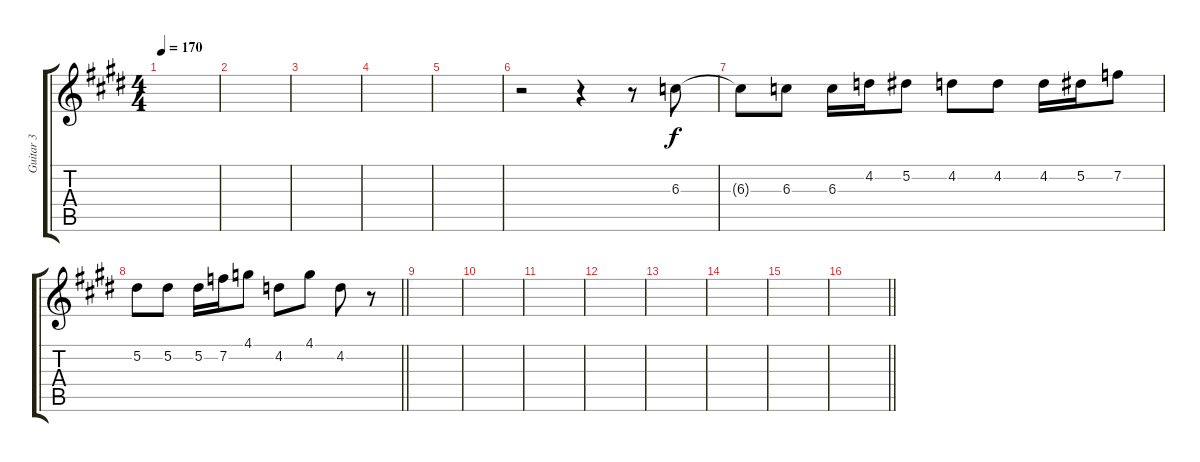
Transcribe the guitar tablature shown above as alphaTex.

\track ("Guitar 3" "Guitar 3") {instrument distortionguitar}
\staff {score tabs}
\tuning (Eb4 Bb3 Gb3 Db3 Ab2 Eb2) {hide}
\ts (4 4)
\tempo 170
\clef g2
\ks e
|
|
|
|
|
r.2 r.4 r.8 6.3.8 |
6.3{t}.8 6.3.8 6.3.16 4.2.16 5.2.8 4.2.8 4.2.8 4.2.16 5.2.16 7.2.8 |
\barLineRight lightlight
5.2.8 5.2.8 5.2.16 7.2.16 4.1.8 4.2.8 4.1.8 4.2.8 r.8 |
|
|
|
|
|
|
|
\barLineRight lightlight
